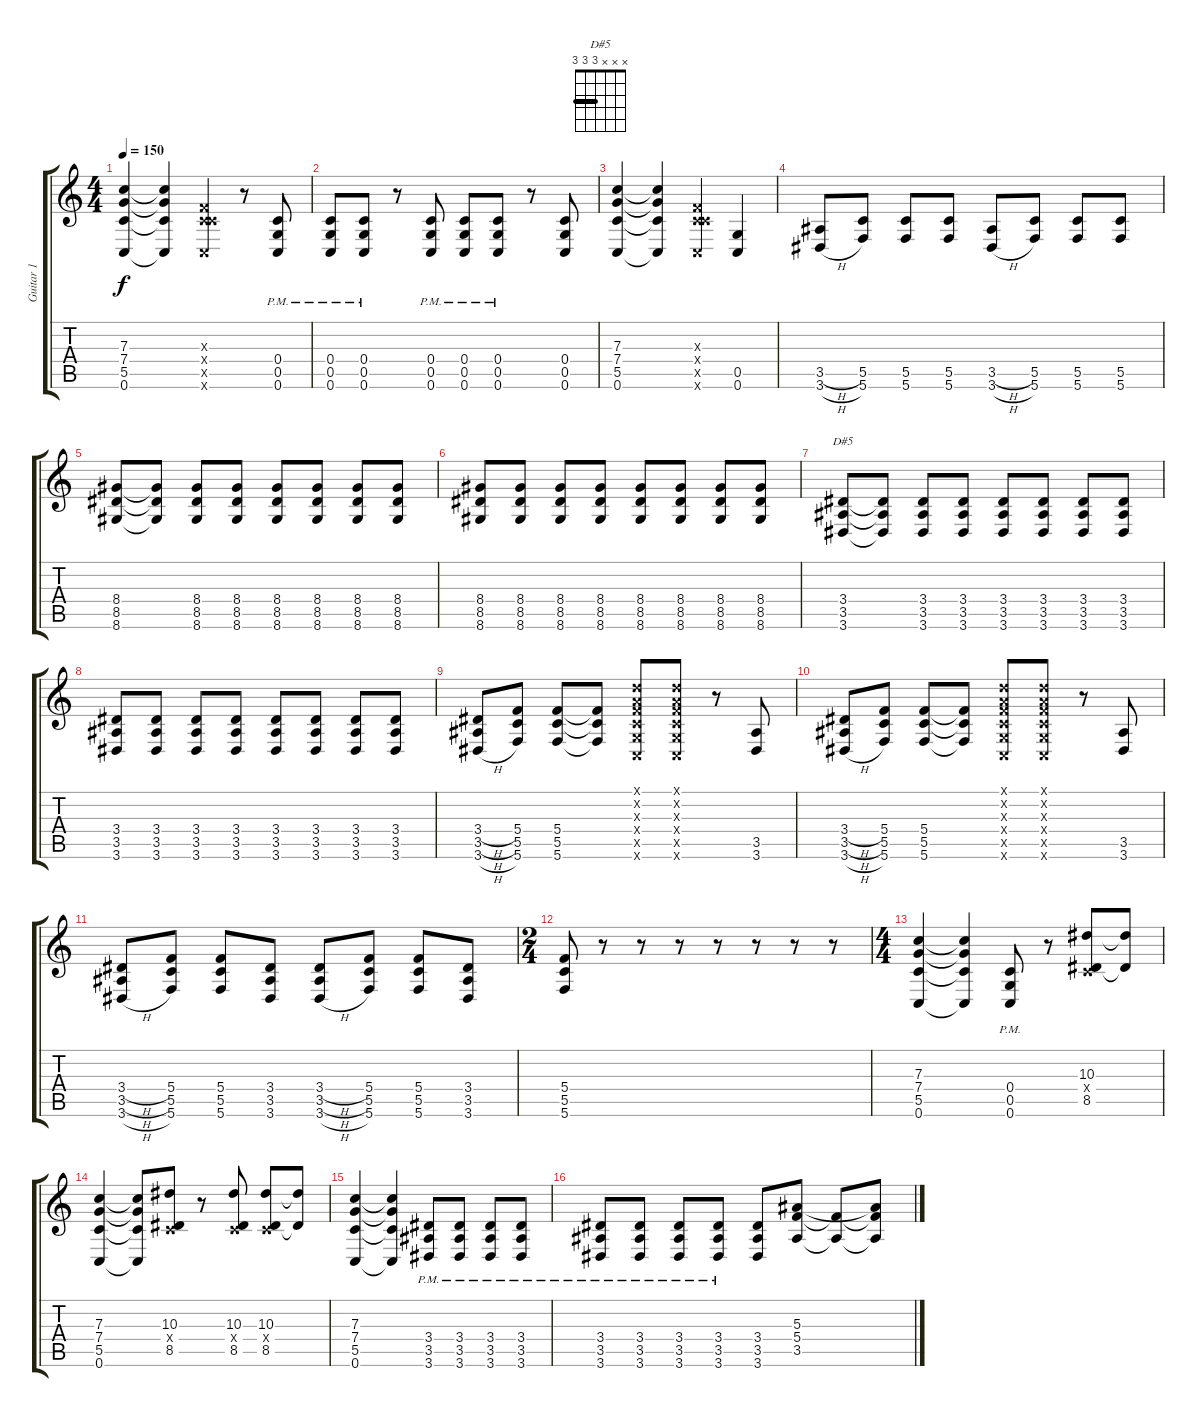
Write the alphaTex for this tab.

\track ("Guitar 1" "Guitar 1") {instrument overdrivenguitar}
\staff {score tabs}
\tuning (D4 A3 F3 C3 G2 C2) {hide}
\chord ("D#5" x x x 3 3 3) {barre 3}
\ts (4 4)
\tempo 150
\clef g2
\ks c
(7.3 7.4 5.5 0.6).4{dy f} (7.3{t} 7.4{t} 5.5{t} 0.6{t}).4 (0.3{x} 0.4{x} 5.5{x} 0.6{x}).4 r.8 (0.4{pm} 0.5{pm} 0.6{pm}).8 |
(0.4{pm} 0.5{pm} 0.6{pm}).8 (0.4{pm} 0.5{pm} 0.6{pm}).8 r.8 (0.4{pm} 0.5{pm} 0.6{pm}).8 (0.4{pm} 0.5{pm} 0.6{pm}).8 (0.4{pm} 0.5{pm} 0.6{pm}).8 r.8 (0.4 0.5 0.6).8 |
(7.3 7.4 5.5 0.6).4 (7.3{t} 7.4{t} 5.5{t} 0.6{t}).4 (0.3{x} 0.4{x} 5.5{x} 0.6{x}).4 (0.5 0.6).4 |
(3.5{h} 3.6{h}).8 (5.5 5.6).8 (5.5 5.6).8 (5.5 5.6).8 (3.5{h} 3.6{h}).8 (5.5 5.6).8 (5.5 5.6).8 (5.5 5.6).8 |
(8.4 8.5 8.6).8 (8.4{t} 8.5{t} 8.6{t}).8 (8.4 8.5 8.6).8 (8.4 8.5 8.6).8 (8.4 8.5 8.6).8 (8.4 8.5 8.6).8 (8.4 8.5 8.6).8 (8.4 8.5 8.6).8 |
(8.4 8.5 8.6).8 (8.4 8.5 8.6).8 (8.4 8.5 8.6).8 (8.4 8.5 8.6).8 (8.4 8.5 8.6).8 (8.4 8.5 8.6).8 (8.4 8.5 8.6).8 (8.4 8.5 8.6).8 |
(3.4 3.5 3.6).8{ch "D#5"} (3.4{t} 3.5{t} 3.6{t}).8 (3.4 3.5 3.6).8 (3.4 3.5 3.6).8 (3.4 3.5 3.6).8 (3.4 3.5 3.6).8 (3.4 3.5 3.6).8 (3.4 3.5 3.6).8 |
(3.4 3.5 3.6).8 (3.4 3.5 3.6).8 (3.4 3.5 3.6).8 (3.4 3.5 3.6).8 (3.4 3.5 3.6).8 (3.4 3.5 3.6).8 (3.4 3.5 3.6).8 (3.4 3.5 3.6).8 |
(3.4{h} 3.5{h} 3.6{h}).8 (5.4 5.5 5.6).8 (5.4 5.5 5.6).8 (5.4{t} 5.5{t} 5.6{t}).8 (0.1{x} 0.2{x} 0.3{x} 0.4{x} 0.5{x} 0.6{x}).8 (0.1{x} 0.2{x} 0.3{x} 0.4{x} 0.5{x} 0.6{x}).8 r.8 (3.5 3.6).8 |
(3.4{h} 3.5{h} 3.6{h}).8 (5.4 5.5 5.6).8 (5.4 5.5 5.6).8 (5.4{t} 5.5{t} 5.6{t}).8 (0.1{x} 0.2{x} 0.3{x} 0.4{x} 0.5{x} 0.6{x}).8 (0.1{x} 0.2{x} 0.3{x} 0.4{x} 0.5{x} 0.6{x}).8 r.8 (3.5 3.6).8 |
(3.4{h} 3.5{h} 3.6{h}).8 (5.4 5.5 5.6).8 (5.4 5.5 5.6).8 (3.4 3.5 3.6).8 (3.4{h} 3.5{h} 3.6{h}).8 (5.4 5.5 5.6).8 (5.4 5.5 5.6).8 (3.4 3.5 3.6).8 |
\ts (2 4)
(5.4 5.5 5.6).8 r.8 r.8 r.8 r.8 r.8 r.8 r.8 |
\ts (4 4)
(7.3 7.4 5.5 0.6).4 (7.3{t} 7.4{t} 5.5{t} 0.6{t}).4 (0.4{pm} 0.5{pm} 0.6{pm}).8 r.8 (10.3 0.4{x} 8.5).8 (10.3{t} 8.5{t}).8 |
(7.3 7.4 5.5 0.6).4 (7.3{t} 7.4{t} 5.5{t} 0.6{t}).8 (10.3 0.4{x} 8.5).8 r.8 (10.3 0.4{x} 8.5).8 (10.3 0.4{x} 8.5).8 (10.3{t} 8.5{t}).8 |
(7.3 7.4 5.5 0.6).4 (7.3{t} 7.4{t} 5.5{t} 0.6{t}).4 (3.4{pm} 3.5{pm} 3.6{pm}).8 (3.4{pm} 3.5{pm} 3.6{pm}).8 (3.4{pm} 3.5{pm} 3.6{pm}).8 (3.4{pm} 3.5{pm} 3.6{pm}).8 |
(3.4{pm} 3.5{pm} 3.6{pm}).8 (3.4{pm} 3.5{pm} 3.6{pm}).8 (3.4{pm} 3.5{pm} 3.6{pm}).8 (3.4{pm} 3.5{pm} 3.6{pm}).8 (3.4 3.5 3.6).8 (5.3 5.4 3.5).8 (5.4{t} 3.5{t}).8 (5.3{t} 5.4{t} 3.5{t}).8
